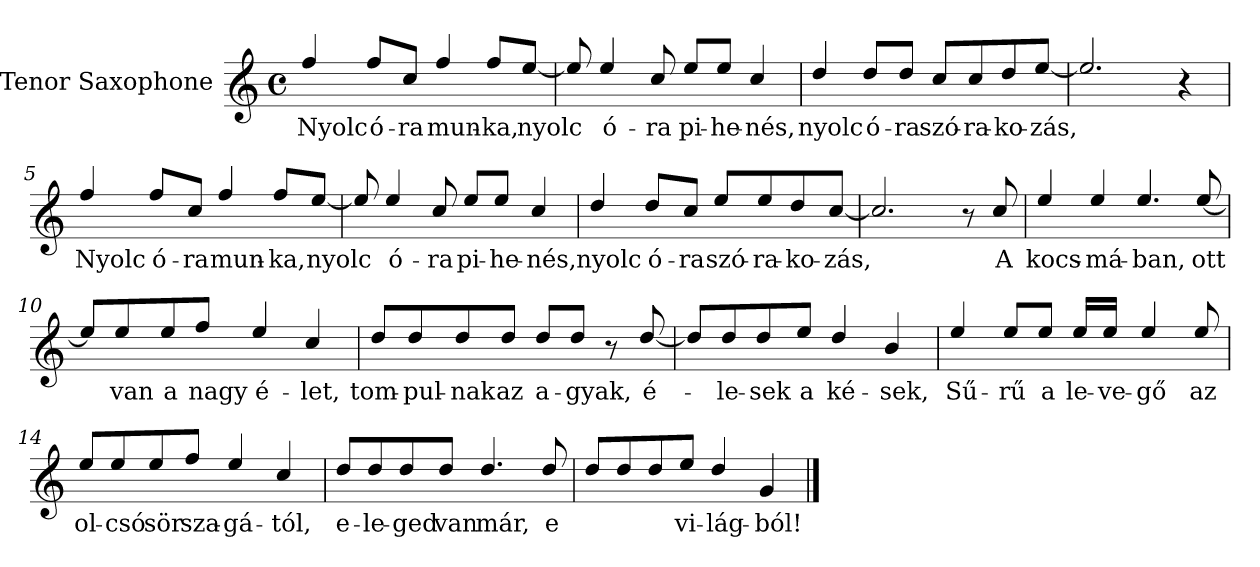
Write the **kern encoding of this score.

**kern	**text
*part1	*part1
*staff1	*staff1
*I"Tenor Saxophone	*
*I'T Sax	*
*clefG2	*
*ITrd8c14	*
*k[]	*
*C:	*
*M4/4	*
*met(c)	*
=1	=1
4f/	Nyolc
8f/L	ó-
8c/J	-ra
4f/	mun-
8f/L	-ka,
[8e/J	nyolc
=2	=2
8e/]	.
4e/	ó-
8c/	-ra
8e/L	pi-
8e/J	-he-
4c/	-nés,
=3	=3
4d/	nyolc
8d/L	ó-
8d/J	-ra
8c/L	szó-
8c/	-ra-
8d/	-ko-
[8e/J	-zás,
=4	=4
2.e/]	.
4r	.
!!LO:LB:g=z
=5	=5
4f/	Nyolc
8f/L	ó-
8c/J	-ra
4f/	mun-
8f/L	-ka,
[8e/J	nyolc
=6	=6
8e/]	.
4e/	ó-
8c/	-ra
8e/L	pi-
8e/J	-he-
4c/	-nés,
=7	=7
4d/	nyolc
8d/L	ó-
8c/J	-ra
8e/L	szó-
8e/	-ra-
8d/	-ko-
[8c/J	-zás,
=8	=8
2.c/]	.
8r	.
8c/	A
!!LO:LB:g=z
=9	=9
4e/	kocs-
4e/	-má-
4.e/	-ban,
[8e/	ott
=10	=10
8e/L]	.
8e/	van
8e/	a
8f/J	nagy
4e/	é-
4c/	-let,
=11	=11
8d/L	tom-
8d/	-pul-
8d/	nak
8d/J	az
8d/L	a-
8d/J	-gyak,
8r	.
[8d/	é-
=12	=12
8d/L]	.
8d/	-le-
8d/	-sek
8e/J	a
4d/	ké-
4B/	-sek,
!!LO:LB:g=z
=13	=13
4e/	Sű-
8e/L	-rű
8e/J	a
16e/L	le-
16e/J	-ve-
4e/	-gő
8e/	az
=14	=14
8e/L	ol-
8e/	-csó
8e/	sör
8f/J	sza-
4e/	-gá-
4c/	-tól,
=15	=15
8d/L	e-
8d/	-le-
8d/	-ged
8d/J	van
4.d/	már,
8d/	e
=16	=16
8d/L	.
8d/	.
8d/	.
8e/J	vi-
4d/	-lág-
4G/	-ból!
==	==
*-	*-
